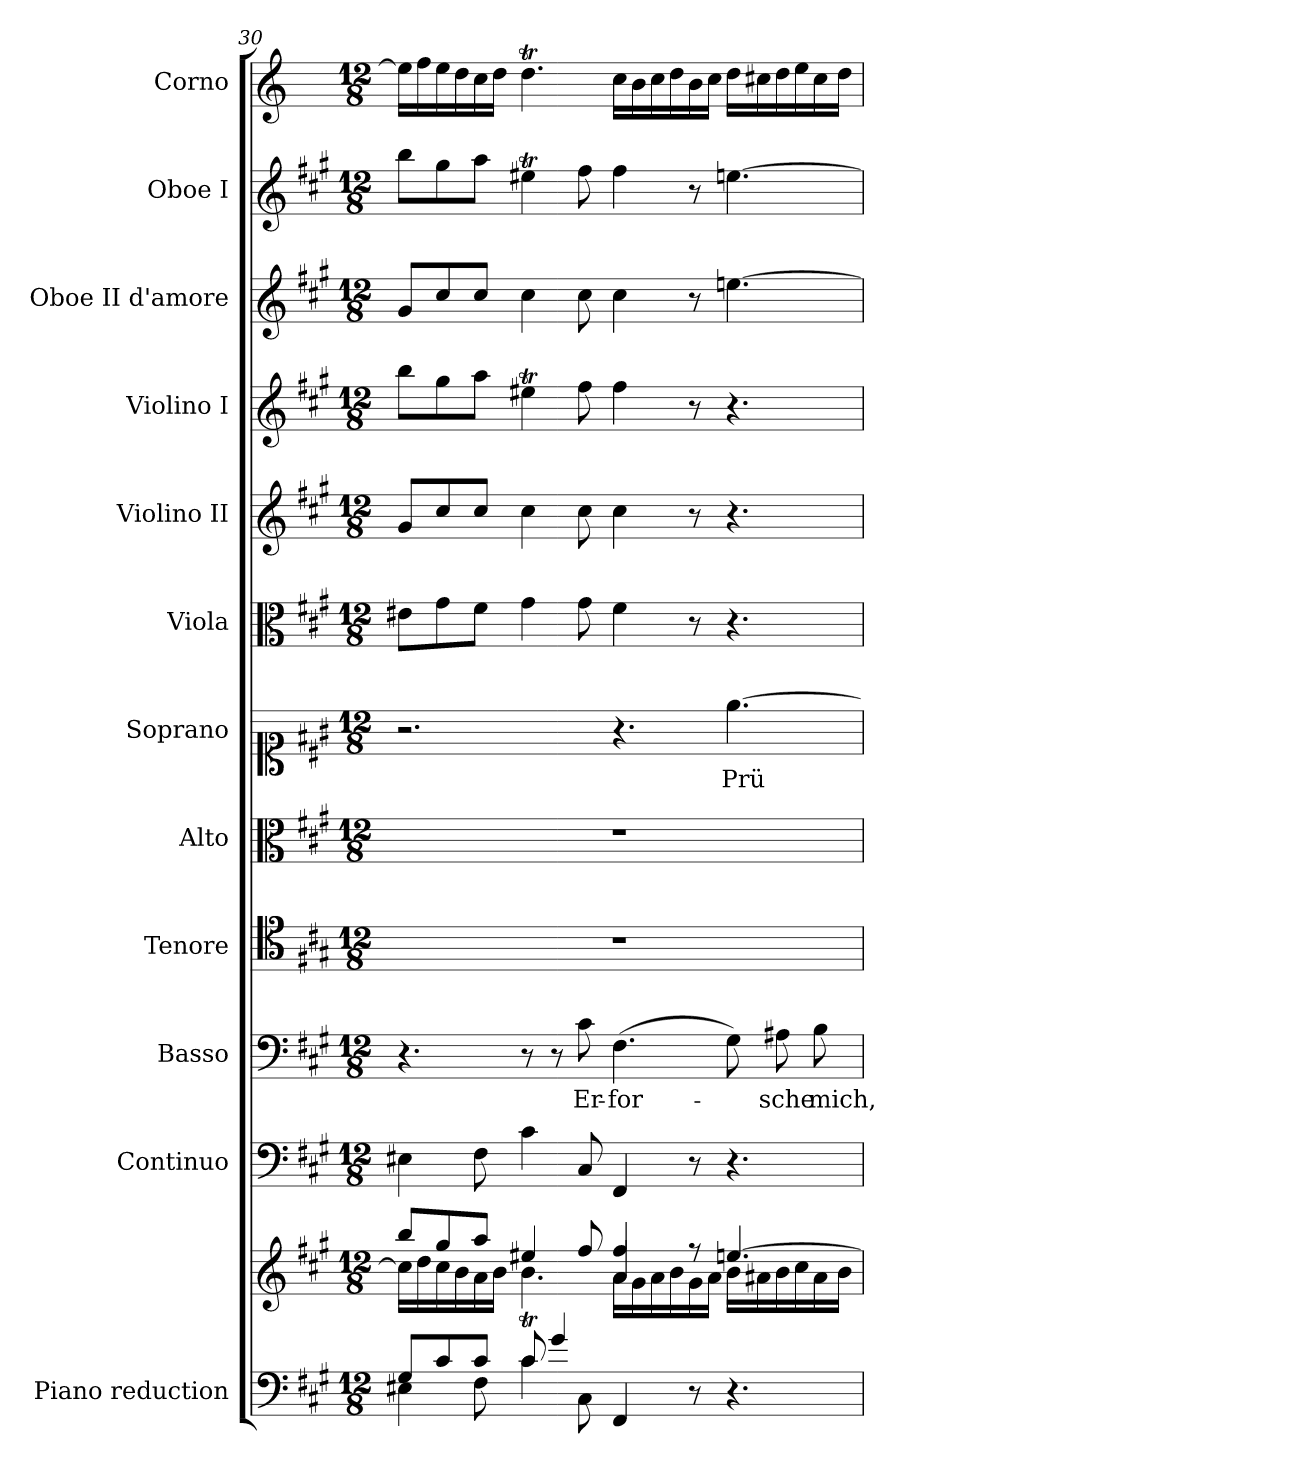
**kern	**kern	**kern	**kern	**text	**kern	**kern	**kern	**text	**kern	**kern	**kern	**kern	**kern	**kern
*part12	*part12	*part11	*part10	*part10	*part9	*part8	*part7	*part7	*part6	*part5	*part4	*part3	*part2	*part1
*staff13	*staff12	*staff11	*staff10	*staff10	*staff9	*staff8	*staff7	*staff7	*staff6	*staff5	*staff4	*staff3	*staff2	*staff1
*I"Piano reduction	*	*I"Continuo	*I"Basso	*	*I"Tenore	*I"Alto	*I"Soprano	*	*I"Viola	*I"Violino II	*I"Violino I	*I"Oboe II d'amore	*I"Oboe I	*I"Corno
*I'Pno	*	*	*	*	*	*	*	*	*I'Vla	*I'Vln	*I'Vln	*I'Ob	*I'Ob	*
*clefF4	*clefG2	*clefF4	*clefF4	*	*clefC4	*clefC3	*clefC1	*	*clefC3	*clefG2	*clefG2	*clefG2	*clefG2	*clefG2
*	*	*	*	*	*	*	*	*	*	*	*	*	*	*ITrd2c3
*k[f#c#g#]	*k[f#c#g#]	*k[f#c#g#]	*k[f#c#g#]	*	*k[f#c#g#]	*k[f#c#g#]	*k[f#c#g#]	*	*k[f#c#g#]	*k[f#c#g#]	*k[f#c#g#]	*k[f#c#g#]	*k[f#c#g#]	*k[f#c#g#]
*M12/8	*M12/8	*M12/8	*M12/8	*	*M12/8	*M12/8	*M12/8	*	*M12/8	*M12/8	*M12/8	*M12/8	*M12/8	*M12/8
=30	=30	=30	=30	=30	=30	=30	=30	=30	=30	=30	=30	=30	=30	=30
*^	*^	*	*	*	*	*	*	*	*	*	*	*	*	*
*	*	*	*^	*	*	*	*	*	*	*	*	*	*	*	*	*
8G#/L	4E#X\	8bb/L	16cc#\LL]	2.ryy	4E#X\	4.r	.	1.r	1.r	2.r	.	8e#X\L	8g#/L	8bb\L	8g#/L	8bb\L	16cc#\LL]
.	.	.	16dd\	.	.	.	.	.	.	.	.	.	.	.	.	.	16dd\
8c#/	.	8gg#/	16cc#\	.	.	.	.	.	.	.	.	8g#\	8cc#/	8gg#\	8cc#/	8gg#\	16cc#\
.	.	.	16b\	.	.	.	.	.	.	.	.	.	.	.	.	.	16b\
8c#/J	8F#\	8aa/J	16a\	.	8F#\	.	.	.	.	.	.	8f#\J	8cc#/J	8aa\J	8cc#/J	8aa\J	16a\
.	.	.	16b\JJ	.	.	.	.	.	.	.	.	.	.	.	.	.	16b\JJ
8c#/	4c#\	4ee#X/	4.bT\	.	4c#\	8r	.	.	.	.	.	4g#\	4cc#\	4ee#Xt\	4cc#\	4ee#Xt\	4.bT\
4g#/	.	.	.	.	.	8r	.	.	.	.	.	.	.	.	.	.	.
!	!	!	!	!	!	!	!LO:LY:b	!	!	!	!	!	!	!	!	!	!
.	8C#\	8ff#/	.	.	8C#/	8c#\	Er-	.	.	.	.	8g#\	8cc#\	8ff#\	8cc#\	8ff#\	.
!	!	!	!	!	!	!	!LO:LY:b	!	!	!	!	!	!	!	!	!	!
4FF#/	4ryy	4ff#/	16a\LL	4a/	4FF#/	(>4.F#\	-for-	.	.	4.r	.	4f#\	4cc#\	4ff#\	4cc#\	4ff#\	16a\LL
.	.	.	16g#\	.	.	.	.	.	.	.	.	.	.	.	.	.	16g#\
.	.	.	16a\	.	.	.	.	.	.	.	.	.	.	.	.	.	16a\
.	.	.	16b\	.	.	.	.	.	.	.	.	.	.	.	.	.	16b\
8r	8ryy	8r	16g#\	2ryy	8r	.	.	.	.	.	.	8r	8r	8r	8r	8r	16g#\
.	.	.	16a\JJ	.	.	.	.	.	.	.	.	.	.	.	.	.	16a\JJ
!	!	!	!	!	!	!	!	!	!	!	!LO:LY:b	!	!	!	!	!	!
4.r	4.ryy	[4.een/	16b\LL	.	4.r	8G#\)	.	.	.	[4.ee\	Prü-	4.r	4.r	4.r	[4.een\	[4.een\	16b\LL
.	.	.	16a#i\	.	.	.	.	.	.	.	.	.	.	.	.	.	16a#X\
!	!	!	!	!	!	!	!LO:LY:b	!	!	!	!	!	!	!	!	!	!
.	.	.	16b\	.	.	8A#X\	-sche	.	.	.	.	.	.	.	.	.	16b\
.	.	.	16cc#\	.	.	.	.	.	.	.	.	.	.	.	.	.	16cc#\
!	!	!	!	!	!	!	!LO:LY:b	!	!	!	!	!	!	!	!	!	!
.	.	.	16a#\	.	.	8B\	mich,	.	.	.	.	.	.	.	.	.	16a#\
.	.	.	16b\JJ	.	.	.	.	.	.	.	.	.	.	.	.	.	16b\JJ
*v	*v	*	*	*	*	*	*	*	*	*	*	*	*	*	*	*	*
*	*v	*v	*v	*	*	*	*	*	*	*	*	*	*	*	*	*
=	=	=	=	=	=	=	=	=	=	=	=	=	=	=
*-	*-	*-	*-	*-	*-	*-	*-	*-	*-	*-	*-	*-	*-	*-
